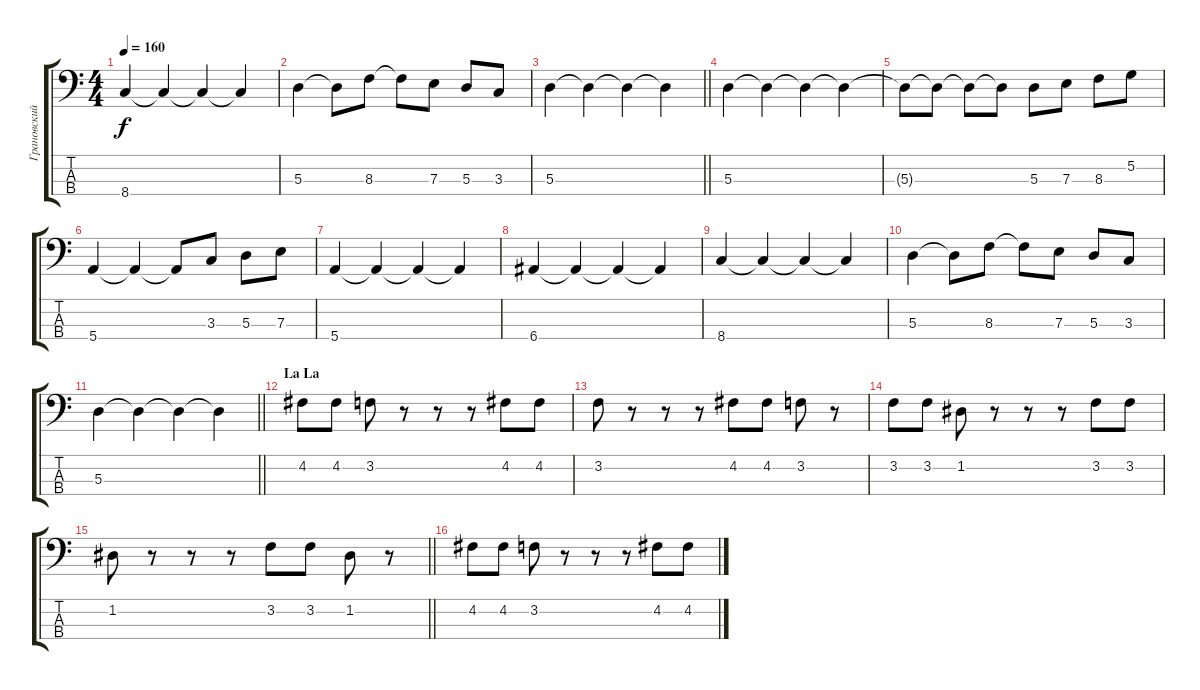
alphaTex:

\track ("Грановский (Bass)" "Грановский") {instrument electricbassfinger}
\staff {score tabs}
\tuning (G2 D2 A1 E1) {hide}
\ts (4 4)
\tempo 160
\clef f4
\ks c
8.4.4{dy f} 8.4{t}.4 8.4{t}.4 8.4{t}.4 |
5.3.4 5.3{t}.8 8.3.8 8.3{t}.8 7.3.8 5.3.8 3.3.8 |
\barLineRight lightlight
5.3.4 5.3{t}.4 5.3{t}.4 5.3{t}.4 |
5.3.4 5.3{t}.4 5.3{t}.4 5.3{t}.4 |
5.3{t}.8 5.3{t}.8 5.3{t}.8 5.3{t}.8 5.3.8 7.3.8 8.3.8 5.2.8 |
5.4.4 5.4{t}.4 5.4{t}.8 3.3.8 5.3.8 7.3.8 |
5.4.4 5.4{t}.4 5.4{t}.4 5.4{t}.4 |
6.4.4 6.4{t}.4 6.4{t}.4 6.4{t}.4 |
8.4.4 8.4{t}.4 8.4{t}.4 8.4{t}.4 |
5.3.4 5.3{t}.8 8.3.8 8.3{t}.8 7.3.8 5.3.8 3.3.8 |
\barLineRight lightlight
5.3.4 5.3{t}.4 5.3{t}.4 5.3{t}.4 |
\section ("" "La La")
4.2.8 4.2.8 3.2.8 r.8 r.8 r.8 4.2.8 4.2.8 |
3.2.8 r.8 r.8 r.8 4.2.8 4.2.8 3.2.8 r.8 |
3.2.8 3.2.8 1.2.8 r.8 r.8 r.8 3.2.8 3.2.8 |
\barLineRight lightlight
1.2.8 r.8 r.8 r.8 3.2.8 3.2.8 1.2.8 r.8 |
4.2.8 4.2.8 3.2.8 r.8 r.8 r.8 4.2.8 4.2.8
